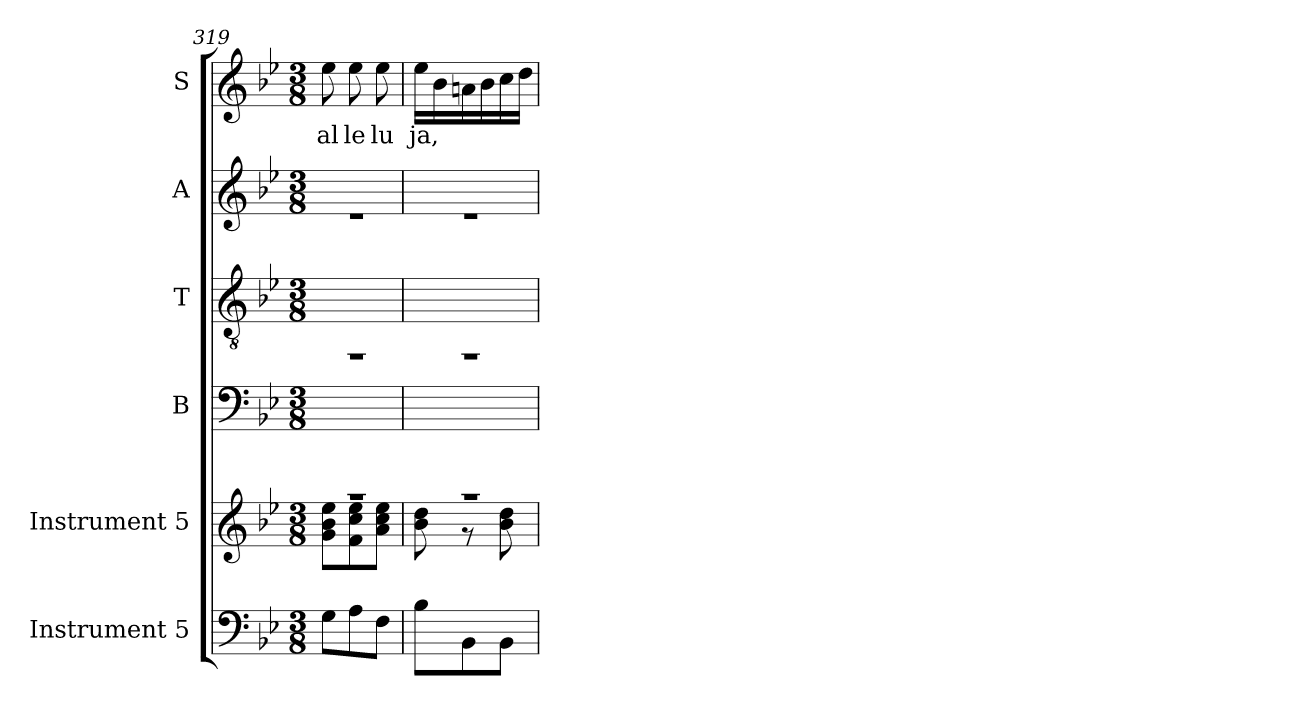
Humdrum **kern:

**kern	**kern	**kern	**kern	**kern	**kern	**text
*part6	*part5	*part4	*part3	*part2	*part1	*part1
*staff6	*staff5	*staff4	*staff3	*staff2	*staff1	*staff1
*I"Instrument 5	*I"Instrument 5	*I"B	*I"T	*I"A	*I"S	*
*	*	*I'B	*I'T	*I'A	*I'S	*
*clefF4	*clefG2	*clefF4	*clefGv2	*clefG2	*clefG2	*
*k[b-e-]	*k[b-e-]	*k[b-e-]	*k[b-e-]	*k[b-e-]	*k[b-e-]	*
*B-:	*B-:	*B-:	*B-:	*B-:	*B-:	*
*M3/8	*M3/8	*M3/8	*M3/8	*M3/8	*M3/8	*
=319	=319	=319	=319	=319	=319	=319
!	!	!	!	!	!	!LO:LY:b:cj
8G\L	8b-\ 8g\ 8ee-\L	4.rCCC	4.rFF	4.rf	8ee-\	al
!	!	!	!	!	!	!LO:LY:b:cj
8A\	8cc\ 8f\ 8ee-\	.	.	.	8ee-\	le
!	!	!	!	!	!	!LO:LY:b:cj
8F\J	8ee-\ 8a\ 8cc\J	.	.	.	8ee-\	lu
=320	=320	=320	=320	=320	=320	=320
!	!	!	!	!	!	!LO:LY:b:cj
8B-\L	8b-\ 8dd\	4.rCCC	4.rFF	4.rf	16ee-\L	ja,
!	!	!	!	!	!	!LO:LY:b:cj
.	.	.	.	.	16b-\	.
!	!	!	!	!	!	!LO:LY:b:cj
8BB-\	8rf	.	.	.	16an\	.
!	!	!	!	!	!	!LO:LY:b:cj
.	.	.	.	.	16b-\	.
!	!	!	!	!	!	!LO:LY:b:cj
8BB-\J	8b-\ 8dd\	.	.	.	16cc\	.
!	!	!	!	!	!	!LO:LY:b:cj
.	.	.	.	.	16dd\J	.
=	=	=	=	=	=	=
*-	*-	*-	*-	*-	*-	*-
